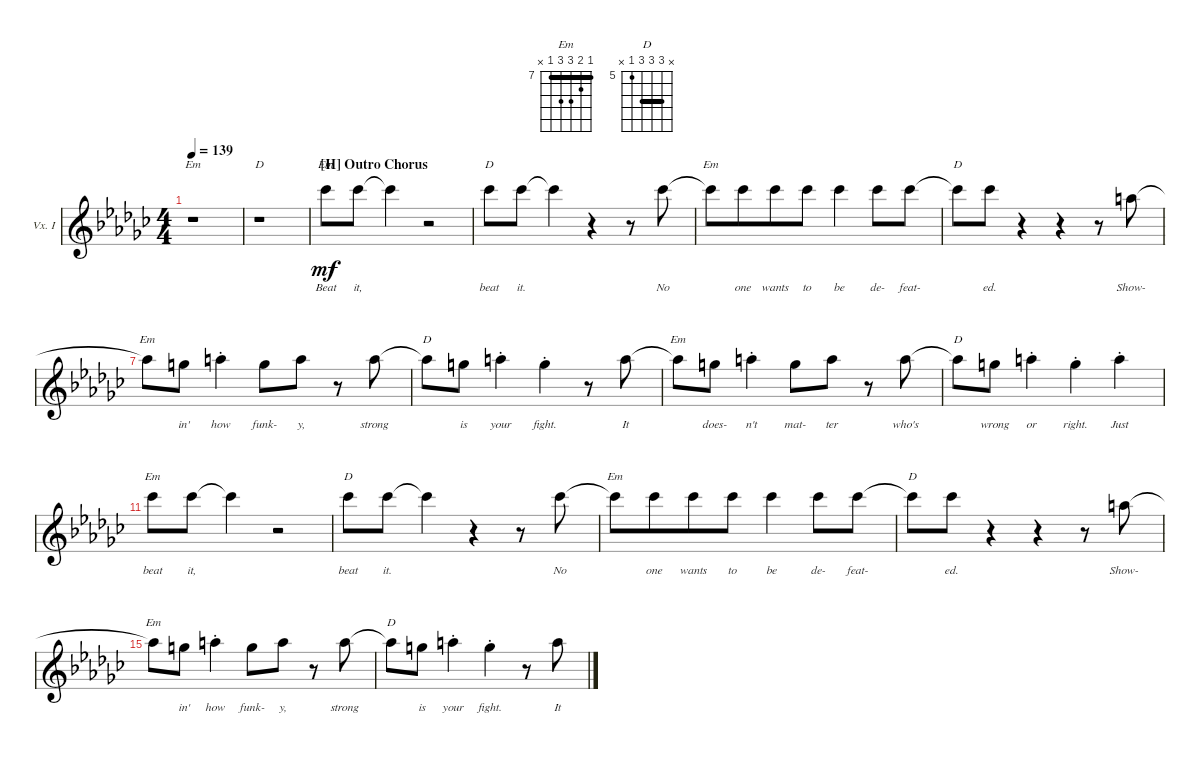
\bracketExtendMode groupsimilarinstruments
\firstSystemTrackNameOrientation horizontal
\otherSystemsTrackNameOrientation horizontal
\defaultBarNumberDisplay FirstOfSystem
\track ("Voice I" "Vx. I") {instrument voiceoohs}
\staff {score}
\tuning (Eb4 Bb3 Gb3 Db3 Ab2 Eb2)
\displaytranspose 13
\chord ("Em" 7 8 9 9 7 x) {firstfret 7 showfingering false barre 7}
\chord ("D" x 7 7 7 5 x) {firstfret 5 showfingering false barre (7 7)}
\ts (4 4)
\tempo 139
\clef g2
\ks gb
r.1{ch "Em" dy mf} |
r.1{ch "D"} |
\section ("H" "Outro Chorus")
12.2.8{ch "Em" lyrics (0 "Beat") lyrics (1 "") lyrics (2 "") lyrics (3 "") lyrics (4 "")} 12.2.8{lyrics (0 "it,") lyrics (1 "") lyrics (2 "") lyrics (3 "") lyrics (4 "")} 12.2{t}.4{lyrics (0 "") lyrics (1 "") lyrics (2 "") lyrics (3 "") lyrics (4 "")} r.2 |
12.2.8{ch "D" lyrics (0 "beat") lyrics (1 "") lyrics (2 "") lyrics (3 "") lyrics (4 "")} 12.2.8{lyrics (0 "it.") lyrics (1 "") lyrics (2 "") lyrics (3 "") lyrics (4 "")} 12.2{t}.4{lyrics (0 "") lyrics (1 "") lyrics (2 "") lyrics (3 "") lyrics (4 "")} r.4 r.8 7.1.8{lyrics (0 "No") lyrics (1 "") lyrics (2 "") lyrics (3 "") lyrics (4 "")} |
7.1{t}.8{ch "Em" lyrics (0 "") lyrics (1 "") lyrics (2 "") lyrics (3 "") lyrics (4 "") beam merge} 7.1.8{lyrics (0 "one") lyrics (1 "") lyrics (2 "") lyrics (3 "") lyrics (4 "") beam merge} 7.1.8{lyrics (0 "wants") lyrics (1 "") lyrics (2 "") lyrics (3 "") lyrics (4 "")} 7.1.8{lyrics (0 "to") lyrics (1 "") lyrics (2 "") lyrics (3 "") lyrics (4 "")} 7.1.4{lyrics (0 "be") lyrics (1 "") lyrics (2 "") lyrics (3 "") lyrics (4 "")} 7.1.8{lyrics (0 "de-") lyrics (1 "") lyrics (2 "") lyrics (3 "") lyrics (4 "")} 7.1.8{lyrics (0 "feat-") lyrics (1 "") lyrics (2 "") lyrics (3 "") lyrics (4 "")} |
7.1{t}.8{ch "D" lyrics (0 "") lyrics (1 "") lyrics (2 "") lyrics (3 "") lyrics (4 "")} 7.1.8{lyrics (0 "ed.") lyrics (1 "") lyrics (2 "") lyrics (3 "") lyrics (4 "")} r.4 r.4 r.8 5.1.8{lyrics (0 "Show-") lyrics (1 "") lyrics (2 "") lyrics (3 "") lyrics (4 "")} |
5.1{t}.8{ch "Em" lyrics (0 "") lyrics (1 "") lyrics (2 "") lyrics (3 "") lyrics (4 "")} 3.1.8{lyrics (0 "in'") lyrics (1 "") lyrics (2 "") lyrics (3 "") lyrics (4 "")} 5.1{st}.4{lyrics (0 "how") lyrics (1 "") lyrics (2 "") lyrics (3 "") lyrics (4 "")} 3.1.8{lyrics (0 "funk-") lyrics (1 "") lyrics (2 "") lyrics (3 "") lyrics (4 "")} 5.1.8{lyrics (0 "y,") lyrics (1 "") lyrics (2 "") lyrics (3 "") lyrics (4 "")} r.8 5.1.8{lyrics (0 "strong") lyrics (1 "") lyrics (2 "") lyrics (3 "") lyrics (4 "")} |
5.1{t}.8{ch "D" lyrics (0 "") lyrics (1 "") lyrics (2 "") lyrics (3 "") lyrics (4 "")} 3.1.8{lyrics (0 "is") lyrics (1 "") lyrics (2 "") lyrics (3 "") lyrics (4 "")} 5.1{st}.4{lyrics (0 "your") lyrics (1 "") lyrics (2 "") lyrics (3 "") lyrics (4 "")} 3.1{st}.4{lyrics (0 "fight.") lyrics (1 "") lyrics (2 "") lyrics (3 "") lyrics (4 "")} r.8 5.1.8{lyrics (0 "It") lyrics (1 "") lyrics (2 "") lyrics (3 "") lyrics (4 "")} |
5.1{t}.8{ch "Em" lyrics (0 "") lyrics (1 "") lyrics (2 "") lyrics (3 "") lyrics (4 "")} 3.1.8{lyrics (0 "does-") lyrics (1 "") lyrics (2 "") lyrics (3 "") lyrics (4 "")} 5.1{st}.4{lyrics (0 "n't") lyrics (1 "") lyrics (2 "") lyrics (3 "") lyrics (4 "")} 3.1.8{lyrics (0 "mat-") lyrics (1 "") lyrics (2 "") lyrics (3 "") lyrics (4 "")} 5.1.8{lyrics (0 "ter") lyrics (1 "") lyrics (2 "") lyrics (3 "") lyrics (4 "")} r.8 5.1.8{lyrics (0 "who's") lyrics (1 "") lyrics (2 "") lyrics (3 "") lyrics (4 "")} |
5.1{t}.8{ch "D" lyrics (0 "") lyrics (1 "") lyrics (2 "") lyrics (3 "") lyrics (4 "")} 3.1.8{lyrics (0 "wrong") lyrics (1 "") lyrics (2 "") lyrics (3 "") lyrics (4 "")} 5.1{st}.4{lyrics (0 "or") lyrics (1 "") lyrics (2 "") lyrics (3 "") lyrics (4 "")} 3.1{st}.4{lyrics (0 "right.") lyrics (1 "") lyrics (2 "") lyrics (3 "") lyrics (4 "")} 5.1{st}.4{lyrics (0 "Just") lyrics (1 "") lyrics (2 "") lyrics (3 "") lyrics (4 "")} |
12.2.8{ch "Em" lyrics (0 "beat") lyrics (1 "") lyrics (2 "") lyrics (3 "") lyrics (4 "")} 12.2.8{lyrics (0 "it,") lyrics (1 "") lyrics (2 "") lyrics (3 "") lyrics (4 "")} 12.2{t}.4{lyrics (0 "") lyrics (1 "") lyrics (2 "") lyrics (3 "") lyrics (4 "")} r.2 |
12.2.8{ch "D" lyrics (0 "beat") lyrics (1 "") lyrics (2 "") lyrics (3 "") lyrics (4 "")} 12.2.8{lyrics (0 "it.") lyrics (1 "") lyrics (2 "") lyrics (3 "") lyrics (4 "")} 12.2{t}.4{lyrics (0 "") lyrics (1 "") lyrics (2 "") lyrics (3 "") lyrics (4 "")} r.4 r.8 7.1.8{lyrics (0 "No") lyrics (1 "") lyrics (2 "") lyrics (3 "") lyrics (4 "")} |
7.1{t}.8{ch "Em" lyrics (0 "") lyrics (1 "") lyrics (2 "") lyrics (3 "") lyrics (4 "") beam merge} 7.1.8{lyrics (0 "one") lyrics (1 "") lyrics (2 "") lyrics (3 "") lyrics (4 "") beam merge} 7.1.8{lyrics (0 "wants") lyrics (1 "") lyrics (2 "") lyrics (3 "") lyrics (4 "")} 7.1.8{lyrics (0 "to") lyrics (1 "") lyrics (2 "") lyrics (3 "") lyrics (4 "")} 7.1.4{lyrics (0 "be") lyrics (1 "") lyrics (2 "") lyrics (3 "") lyrics (4 "")} 7.1.8{lyrics (0 "de-") lyrics (1 "") lyrics (2 "") lyrics (3 "") lyrics (4 "")} 7.1.8{lyrics (0 "feat-") lyrics (1 "") lyrics (2 "") lyrics (3 "") lyrics (4 "")} |
7.1{t}.8{ch "D" lyrics (0 "") lyrics (1 "") lyrics (2 "") lyrics (3 "") lyrics (4 "")} 7.1.8{lyrics (0 "ed.") lyrics (1 "") lyrics (2 "") lyrics (3 "") lyrics (4 "")} r.4 r.4 r.8 5.1.8{lyrics (0 "Show-") lyrics (1 "") lyrics (2 "") lyrics (3 "") lyrics (4 "")} |
5.1{t}.8{ch "Em" lyrics (0 "") lyrics (1 "") lyrics (2 "") lyrics (3 "") lyrics (4 "")} 3.1.8{lyrics (0 "in'") lyrics (1 "") lyrics (2 "") lyrics (3 "") lyrics (4 "")} 5.1{st}.4{lyrics (0 "how") lyrics (1 "") lyrics (2 "") lyrics (3 "") lyrics (4 "")} 3.1.8{lyrics (0 "funk-") lyrics (1 "") lyrics (2 "") lyrics (3 "") lyrics (4 "")} 5.1.8{lyrics (0 "y,") lyrics (1 "") lyrics (2 "") lyrics (3 "") lyrics (4 "")} r.8 5.1.8{lyrics (0 "strong") lyrics (1 "") lyrics (2 "") lyrics (3 "") lyrics (4 "")} |
5.1{t}.8{ch "D" lyrics (0 "") lyrics (1 "") lyrics (2 "") lyrics (3 "") lyrics (4 "")} 3.1.8{lyrics (0 "is") lyrics (1 "") lyrics (2 "") lyrics (3 "") lyrics (4 "")} 5.1{st}.4{lyrics (0 "your") lyrics (1 "") lyrics (2 "") lyrics (3 "") lyrics (4 "")} 3.1{st}.4{lyrics (0 "fight.") lyrics (1 "") lyrics (2 "") lyrics (3 "") lyrics (4 "")} r.8 5.1.8{lyrics (0 "It") lyrics (1 "") lyrics (2 "") lyrics (3 "") lyrics (4 "")}
